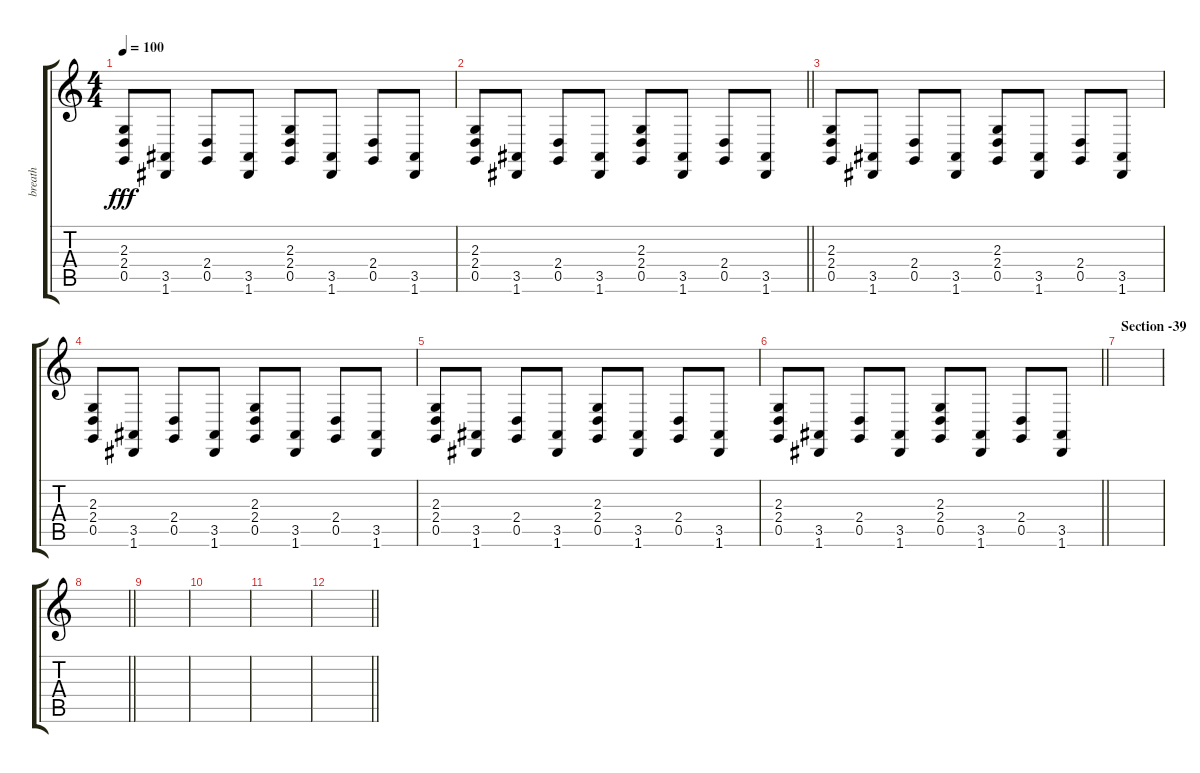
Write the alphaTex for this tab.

\track ("breath" "breath") {instrument breathnoise}
\staff {score tabs}
\tuning (D4 A3 F3 C3 G2 D2) {hide}
\ts (4 4)
\tempo 100
\clef g2
\ks c
(2.3 2.4 0.5).8{dy fff} (3.5 1.6).8 (2.4 0.5).8 (3.5 1.6).8 (2.3 2.4 0.5).8 (3.5 1.6).8 (2.4 0.5).8 (3.5 1.6).8 |
\barLineRight lightlight
(2.3 2.4 0.5).8 (3.5 1.6).8 (2.4 0.5).8 (3.5 1.6).8 (2.3 2.4 0.5).8 (3.5 1.6).8 (2.4 0.5).8 (3.5 1.6).8 |
(2.3 2.4 0.5).8 (3.5 1.6).8 (2.4 0.5).8 (3.5 1.6).8 (2.3 2.4 0.5).8 (3.5 1.6).8 (2.4 0.5).8 (3.5 1.6).8 |
(2.3 2.4 0.5).8 (3.5 1.6).8 (2.4 0.5).8 (3.5 1.6).8 (2.3 2.4 0.5).8 (3.5 1.6).8 (2.4 0.5).8 (3.5 1.6).8 |
(2.3 2.4 0.5).8 (3.5 1.6).8 (2.4 0.5).8 (3.5 1.6).8 (2.3 2.4 0.5).8 (3.5 1.6).8 (2.4 0.5).8 (3.5 1.6).8 |
\barLineRight lightlight
(2.3 2.4 0.5).8 (3.5 1.6).8 (2.4 0.5).8 (3.5 1.6).8 (2.3 2.4 0.5).8 (3.5 1.6).8 (2.4 0.5).8 (3.5 1.6).8 |
\section ("" "Section -39")
|
\barLineRight lightlight
|
|
|
|
\barLineRight lightlight
